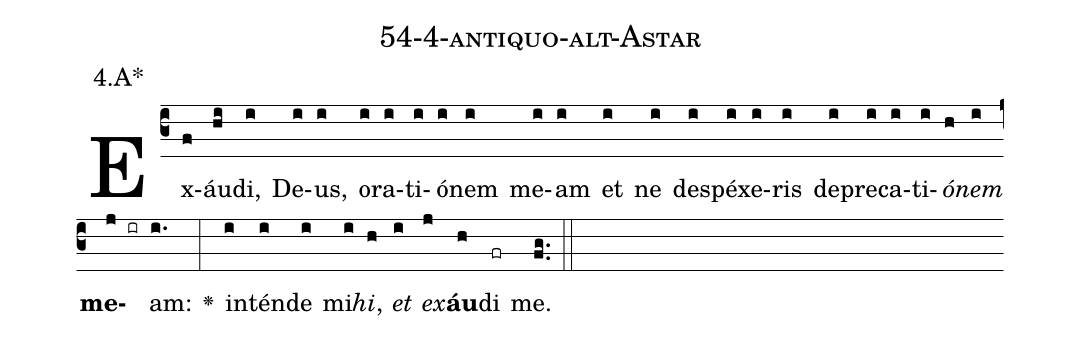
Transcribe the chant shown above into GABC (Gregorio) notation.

name: 54-4-antiquo-alt-Astar;
annotation: 4.A*;
%%
(c3)Ex(f)áu(hi)di,(i) De(i)us,(i) o(i)ra(i)ti(i)ó(i)nem(i) me(i)am(i) et(i) ne(i) de(i)spé(i)xe(i)ris(i) de(i)pre(i)ca(i)ti(i)<i>ó</i>(h)<i>nem</i>(i) <b>me</b>(j ir)am:(i.) <v>\greheightstar</v>(:) in(i)tén(i)de(i) mi(i)<i>hi</i>,(h) <i>et</i>(i) <i>ex</i>(j)<b>áu</b>(h)di(fr) me.(fg..) (::)


%E(i) u(h) o(i) u(j) a(h) e.(fg..) (::)
